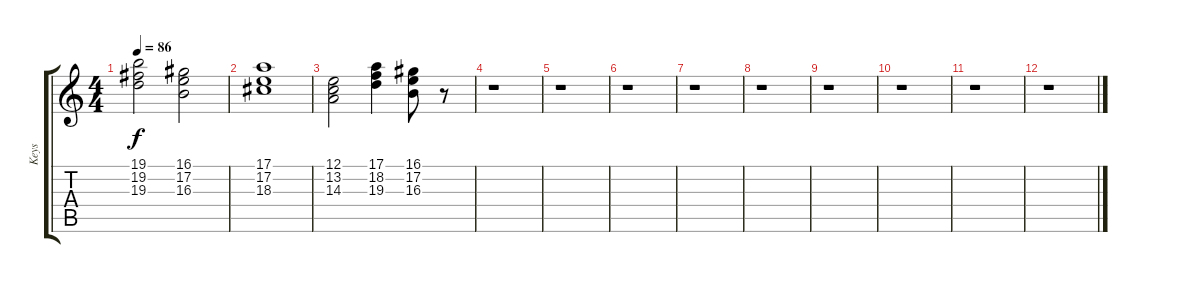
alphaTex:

\track ("Keys" "Keys") {instrument rockorgan}
\staff {score tabs}
\tuning (E4 B3 G3 D3 A2 E2) {hide}
\ts (4 4)
\tempo 86
\clef g2
\ks c
(19.1 19.2 19.3).2{dy f} (16.1 17.2 16.3).2 |
(17.1 17.2 18.3).1 |
(12.1 13.2 14.3).2 (17.1 18.2 19.3).4 (16.1 17.2 16.3).8 r.8 |
r.1 |
r.1 |
r.1 |
r.1 |
r.1 |
r.1 |
r.1 |
r.1 |
r.1
